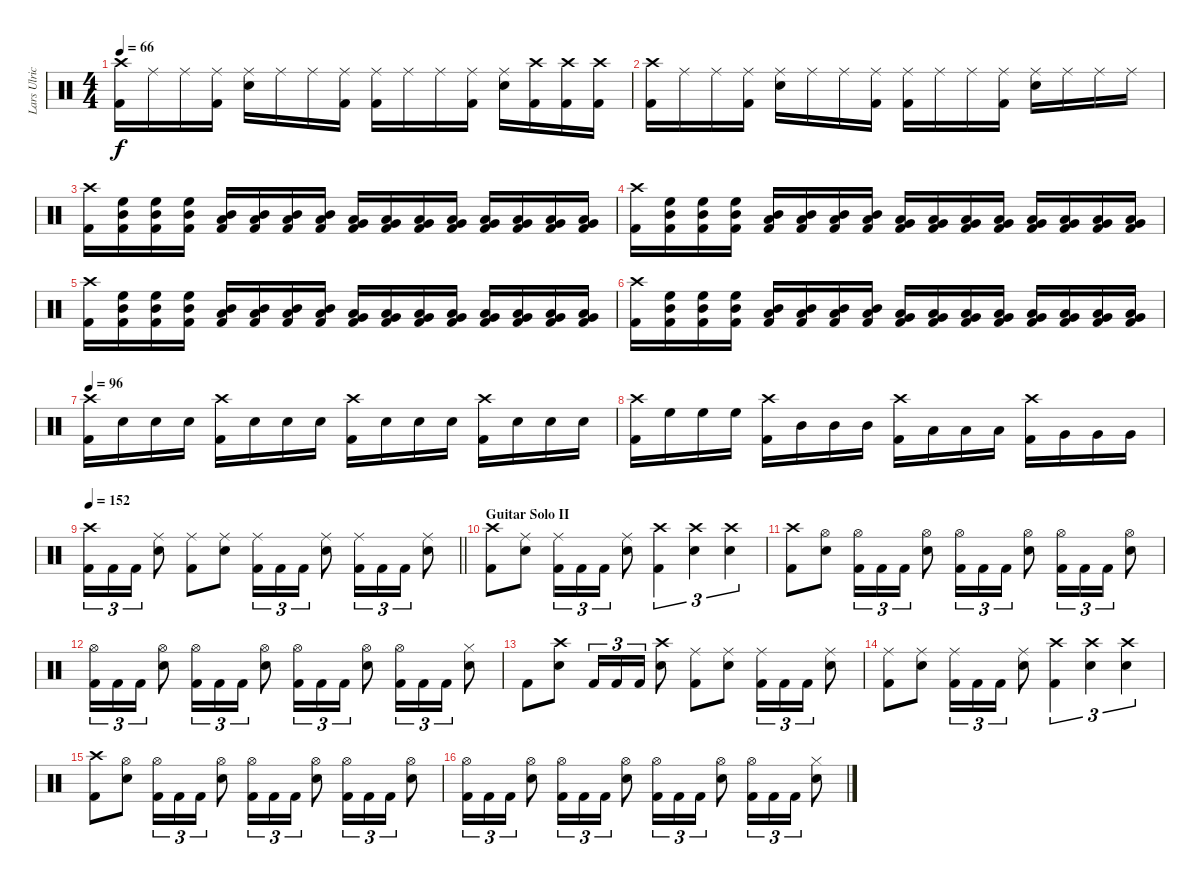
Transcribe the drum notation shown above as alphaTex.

\track ("Lars Ulrich - Drums" "Lars Ulric") {instrument percussion}
\staff {score}
\articulation defaults
\ts (4 4)
\tempo 66
\clef neutral
\ks c
("Crash high (hit)" "Kick (hit) 2").16{dy f} "Ride (middle)".16 "Ride (middle)".16 ("Ride (middle)" "Kick (hit) 2").16 ("Ride (middle)" "Snare (hit) 2").16 "Ride (middle)".16 "Ride (middle)".16 ("Ride (middle)" "Kick (hit) 2").16 ("Ride (middle)" "Kick (hit) 2").16 "Ride (middle)".16 "Ride (middle)".16 ("Ride (middle)" "Kick (hit) 2").16 ("Ride (middle)" "Snare (hit) 2").16 ("Crash high (hit)" "Kick (hit) 2").16 ("Crash high (hit)" "Kick (hit) 2").16 ("Crash high (hit)" "Kick (hit) 2").16 |
("Crash high (hit)" "Kick (hit) 2").16 "Ride (middle)".16 "Ride (middle)".16 ("Ride (middle)" "Kick (hit) 2").16 ("Ride (middle)" "Snare (hit) 2").16 "Ride (middle)".16 "Ride (middle)".16 ("Ride (middle)" "Kick (hit) 2").16 ("Ride (middle)" "Kick (hit) 2").16 "Ride (middle)".16 "Ride (middle)".16 ("Ride (middle)" "Kick (hit) 2").16 ("Ride (middle)" "Snare (hit) 2").16 "Ride (middle)".16 "Ride (middle)".16 "Ride (middle)".16 |
("Crash high (hit)" "Kick (hit) 2").16 ("High Floor Tom (hit)" "Mid Tom (hit)" "Kick (hit) 2").16 ("High Floor Tom (hit)" "Mid Tom (hit)" "Kick (hit) 2").16 ("High Floor Tom (hit)" "Mid Tom (hit)" "Kick (hit) 2").16 ("Mid Tom (hit)" "Low Tom (hit)" "Kick (hit) 2").16 ("Mid Tom (hit)" "Low Tom (hit)" "Kick (hit) 2").16 ("Mid Tom (hit)" "Low Tom (hit)" "Kick (hit) 2").16 ("Mid Tom (hit)" "Low Tom (hit)" "Kick (hit) 2").16 ("Low Tom (hit)" "Very Low Tom (hit)" "Kick (hit) 2").16 ("Low Tom (hit)" "Very Low Tom (hit)" "Kick (hit) 2").16 ("Low Tom (hit)" "Very Low Tom (hit)" "Kick (hit) 2").16 ("Low Tom (hit)" "Very Low Tom (hit)" "Kick (hit) 2").16 ("Very Low Tom (hit)" "Low Floor Tom (hit)" "Kick (hit) 2").16 ("Very Low Tom (hit)" "Low Floor Tom (hit)" "Kick (hit) 2").16 ("Very Low Tom (hit)" "Low Floor Tom (hit)" "Kick (hit) 2").16 ("Very Low Tom (hit)" "Low Floor Tom (hit)" "Kick (hit) 2").16 |
("Crash high (hit)" "Kick (hit) 2").16 ("High Floor Tom (hit)" "Mid Tom (hit)" "Kick (hit) 2").16 ("High Floor Tom (hit)" "Mid Tom (hit)" "Kick (hit) 2").16 ("High Floor Tom (hit)" "Mid Tom (hit)" "Kick (hit) 2").16 ("Mid Tom (hit)" "Low Tom (hit)" "Kick (hit) 2").16 ("Mid Tom (hit)" "Low Tom (hit)" "Kick (hit) 2").16 ("Mid Tom (hit)" "Low Tom (hit)" "Kick (hit) 2").16 ("Mid Tom (hit)" "Low Tom (hit)" "Kick (hit) 2").16 ("Low Tom (hit)" "Very Low Tom (hit)" "Kick (hit) 2").16 ("Low Tom (hit)" "Very Low Tom (hit)" "Kick (hit) 2").16 ("Low Tom (hit)" "Very Low Tom (hit)" "Kick (hit) 2").16 ("Low Tom (hit)" "Very Low Tom (hit)" "Kick (hit) 2").16 ("Very Low Tom (hit)" "Low Floor Tom (hit)" "Kick (hit) 2").16 ("Very Low Tom (hit)" "Low Floor Tom (hit)" "Kick (hit) 2").16 ("Very Low Tom (hit)" "Low Floor Tom (hit)" "Kick (hit) 2").16 ("Very Low Tom (hit)" "Low Floor Tom (hit)" "Kick (hit) 2").16 |
("Crash high (hit)" "Kick (hit) 2").16 ("High Floor Tom (hit)" "Mid Tom (hit)" "Kick (hit) 2").16 ("High Floor Tom (hit)" "Mid Tom (hit)" "Kick (hit) 2").16 ("High Floor Tom (hit)" "Mid Tom (hit)" "Kick (hit) 2").16 ("Mid Tom (hit)" "Low Tom (hit)" "Kick (hit) 2").16 ("Mid Tom (hit)" "Low Tom (hit)" "Kick (hit) 2").16 ("Mid Tom (hit)" "Low Tom (hit)" "Kick (hit) 2").16 ("Mid Tom (hit)" "Low Tom (hit)" "Kick (hit) 2").16 ("Low Tom (hit)" "Very Low Tom (hit)" "Kick (hit) 2").16 ("Low Tom (hit)" "Very Low Tom (hit)" "Kick (hit) 2").16 ("Low Tom (hit)" "Very Low Tom (hit)" "Kick (hit) 2").16 ("Low Tom (hit)" "Very Low Tom (hit)" "Kick (hit) 2").16 ("Very Low Tom (hit)" "Low Floor Tom (hit)" "Kick (hit) 2").16 ("Very Low Tom (hit)" "Low Floor Tom (hit)" "Kick (hit) 2").16 ("Very Low Tom (hit)" "Low Floor Tom (hit)" "Kick (hit) 2").16 ("Very Low Tom (hit)" "Low Floor Tom (hit)" "Kick (hit) 2").16 |
("Crash high (hit)" "Kick (hit) 2").16 ("High Floor Tom (hit)" "Mid Tom (hit)" "Kick (hit) 2").16 ("High Floor Tom (hit)" "Mid Tom (hit)" "Kick (hit) 2").16 ("High Floor Tom (hit)" "Mid Tom (hit)" "Kick (hit) 2").16 ("Mid Tom (hit)" "Low Tom (hit)" "Kick (hit) 2").16 ("Mid Tom (hit)" "Low Tom (hit)" "Kick (hit) 2").16 ("Mid Tom (hit)" "Low Tom (hit)" "Kick (hit) 2").16 ("Mid Tom (hit)" "Low Tom (hit)" "Kick (hit) 2").16 ("Low Tom (hit)" "Very Low Tom (hit)" "Kick (hit) 2").16 ("Low Tom (hit)" "Very Low Tom (hit)" "Kick (hit) 2").16 ("Low Tom (hit)" "Very Low Tom (hit)" "Kick (hit) 2").16 ("Low Tom (hit)" "Very Low Tom (hit)" "Kick (hit) 2").16 ("Very Low Tom (hit)" "Low Floor Tom (hit)" "Kick (hit) 2").16 ("Very Low Tom (hit)" "Low Floor Tom (hit)" "Kick (hit) 2").16 ("Very Low Tom (hit)" "Low Floor Tom (hit)" "Kick (hit) 2").16 ("Very Low Tom (hit)" "Low Floor Tom (hit)" "Kick (hit) 2").16 |
\tempo 96
("Crash high (hit)" "Kick (hit) 2").16 "Snare (hit) 2".16 "Snare (hit) 2".16 "Snare (hit) 2".16 ("Crash high (hit)" "Kick (hit) 2").16 "Snare (hit) 2".16 "Snare (hit) 2".16 "Snare (hit) 2".16 ("Crash high (hit)" "Kick (hit) 2").16 "Snare (hit) 2".16 "Snare (hit) 2".16 "Snare (hit) 2".16 ("Crash high (hit)" "Kick (hit) 2").16 "Snare (hit) 2".16 "Snare (hit) 2".16 "Snare (hit) 2".16 |
("Crash high (hit)" "Kick (hit) 2").16 "High Floor Tom (hit)".16 "High Floor Tom (hit)".16 "High Floor Tom (hit)".16 ("Crash high (hit)" "Kick (hit) 2").16 "Mid Tom (hit)".16 "Mid Tom (hit)".16 "Mid Tom (hit)".16 ("Crash high (hit)" "Kick (hit) 2").16 "Low Tom (hit)".16 "Low Tom (hit)".16 "Low Tom (hit)".16 ("Crash high (hit)" "Kick (hit) 2").16 "Very Low Tom (hit)".16 "Very Low Tom (hit)".16 "Very Low Tom (hit)".16 |
\tempo 152
\barLineRight lightlight
("Crash high (hit)" "Kick (hit) 2").16{tu (3 2)} "Kick (hit) 2".16{tu (3 2)} "Kick (hit) 2".16{tu (3 2)} ("Ride (middle)" "Snare (hit) 2").8 ("Ride (middle)" "Kick (hit) 2").8 ("Ride (middle)" "Snare (hit) 2").8 ("Ride (middle)" "Kick (hit) 2").16{tu (3 2)} "Kick (hit) 2".16{tu (3 2)} "Kick (hit) 2".16{tu (3 2)} ("Ride (middle)" "Snare (hit) 2").8 ("Ride (middle)" "Kick (hit) 2").16{tu (3 2)} "Kick (hit) 2".16{tu (3 2)} "Kick (hit) 2".16{tu (3 2)} ("Ride (middle)" "Snare (hit) 2").8 |
\section ("" "Guitar Solo II")
("Crash high (hit)" "Kick (hit) 2").8 ("Ride (middle)" "Snare (hit) 2").8 ("Ride (middle)" "Kick (hit) 2").16{tu (3 2)} "Kick (hit) 2".16{tu (3 2)} "Kick (hit) 2".16{tu (3 2)} ("Ride (middle)" "Snare (hit) 2").8 ("Crash high (hit)" "Kick (hit) 2").4{tu (3 2)} ("Crash high (hit)" "Snare (hit) 2").4{tu (3 2)} ("Crash high (hit)" "Snare (hit) 2").4{tu (3 2)} |
("Crash high (hit)" "Kick (hit) 2").8 ("Hi-Hat (open)" "Snare (hit) 2").8 ("Hi-Hat (open)" "Kick (hit) 2").16{tu (3 2)} "Kick (hit) 2".16{tu (3 2)} "Kick (hit) 2".16{tu (3 2)} ("Hi-Hat (open)" "Snare (hit) 2").8 ("Hi-Hat (open)" "Kick (hit) 2").16{tu (3 2)} "Kick (hit) 2".16{tu (3 2)} "Kick (hit) 2".16{tu (3 2)} ("Hi-Hat (open)" "Snare (hit) 2").8 ("Hi-Hat (open)" "Kick (hit) 2").16{tu (3 2)} "Kick (hit) 2".16{tu (3 2)} "Kick (hit) 2".16{tu (3 2)} ("Hi-Hat (open)" "Snare (hit) 2").8 |
("Hi-Hat (open)" "Kick (hit) 2").16{tu (3 2)} "Kick (hit) 2".16{tu (3 2)} "Kick (hit) 2".16{tu (3 2)} ("Hi-Hat (open)" "Snare (hit) 2").8 ("Hi-Hat (open)" "Kick (hit) 2").16{tu (3 2)} "Kick (hit) 2".16{tu (3 2)} "Kick (hit) 2".16{tu (3 2)} ("Hi-Hat (open)" "Snare (hit) 2").8 ("Hi-Hat (open)" "Kick (hit) 2").16{tu (3 2)} "Kick (hit) 2".16{tu (3 2)} "Kick (hit) 2".16{tu (3 2)} ("Hi-Hat (open)" "Snare (hit) 2").8 ("Hi-Hat (open)" "Kick (hit) 2").16{tu (3 2)} "Kick (hit) 2".16{tu (3 2)} "Kick (hit) 2".16{tu (3 2)} ("Hi-Hat (closed)" "Snare (hit) 2").8 |
"Kick (hit) 2".8 ("Crash high (hit)" "Snare (hit) 2").8 "Kick (hit) 2".16{tu (3 2)} "Kick (hit) 2".16{tu (3 2)} "Kick (hit) 2".16{tu (3 2)} ("Crash high (hit)" "Snare (hit) 2").8 ("Ride (middle)" "Kick (hit) 2").8 ("Ride (middle)" "Snare (hit) 2").8 ("Ride (middle)" "Kick (hit) 2").16{tu (3 2)} "Kick (hit) 2".16{tu (3 2)} "Kick (hit) 2".16{tu (3 2)} ("Ride (middle)" "Snare (hit) 2").8 |
("Ride (middle)" "Kick (hit) 2").8 ("Ride (middle)" "Snare (hit) 2").8 ("Ride (middle)" "Kick (hit) 2").16{tu (3 2)} "Kick (hit) 2".16{tu (3 2)} "Kick (hit) 2".16{tu (3 2)} ("Ride (middle)" "Snare (hit) 2").8 ("Crash high (hit)" "Kick (hit) 2").4{tu (3 2)} ("Crash high (hit)" "Snare (hit) 2").4{tu (3 2)} ("Crash high (hit)" "Snare (hit) 2").4{tu (3 2)} |
("Crash high (hit)" "Kick (hit) 2").8 ("Hi-Hat (open)" "Snare (hit) 2").8 ("Hi-Hat (open)" "Kick (hit) 2").16{tu (3 2)} "Kick (hit) 2".16{tu (3 2)} "Kick (hit) 2".16{tu (3 2)} ("Hi-Hat (open)" "Snare (hit) 2").8 ("Hi-Hat (open)" "Kick (hit) 2").16{tu (3 2)} "Kick (hit) 2".16{tu (3 2)} "Kick (hit) 2".16{tu (3 2)} ("Hi-Hat (open)" "Snare (hit) 2").8 ("Hi-Hat (open)" "Kick (hit) 2").16{tu (3 2)} "Kick (hit) 2".16{tu (3 2)} "Kick (hit) 2".16{tu (3 2)} ("Hi-Hat (open)" "Snare (hit) 2").8 |
("Hi-Hat (open)" "Kick (hit) 2").16{tu (3 2)} "Kick (hit) 2".16{tu (3 2)} "Kick (hit) 2".16{tu (3 2)} ("Hi-Hat (open)" "Snare (hit) 2").8 ("Hi-Hat (open)" "Kick (hit) 2").16{tu (3 2)} "Kick (hit) 2".16{tu (3 2)} "Kick (hit) 2".16{tu (3 2)} ("Hi-Hat (open)" "Snare (hit) 2").8 ("Hi-Hat (open)" "Kick (hit) 2").16{tu (3 2)} "Kick (hit) 2".16{tu (3 2)} "Kick (hit) 2".16{tu (3 2)} ("Hi-Hat (open)" "Snare (hit) 2").8 ("Hi-Hat (open)" "Kick (hit) 2").16{tu (3 2)} "Kick (hit) 2".16{tu (3 2)} "Kick (hit) 2".16{tu (3 2)} ("Hi-Hat (closed)" "Snare (hit) 2").8
